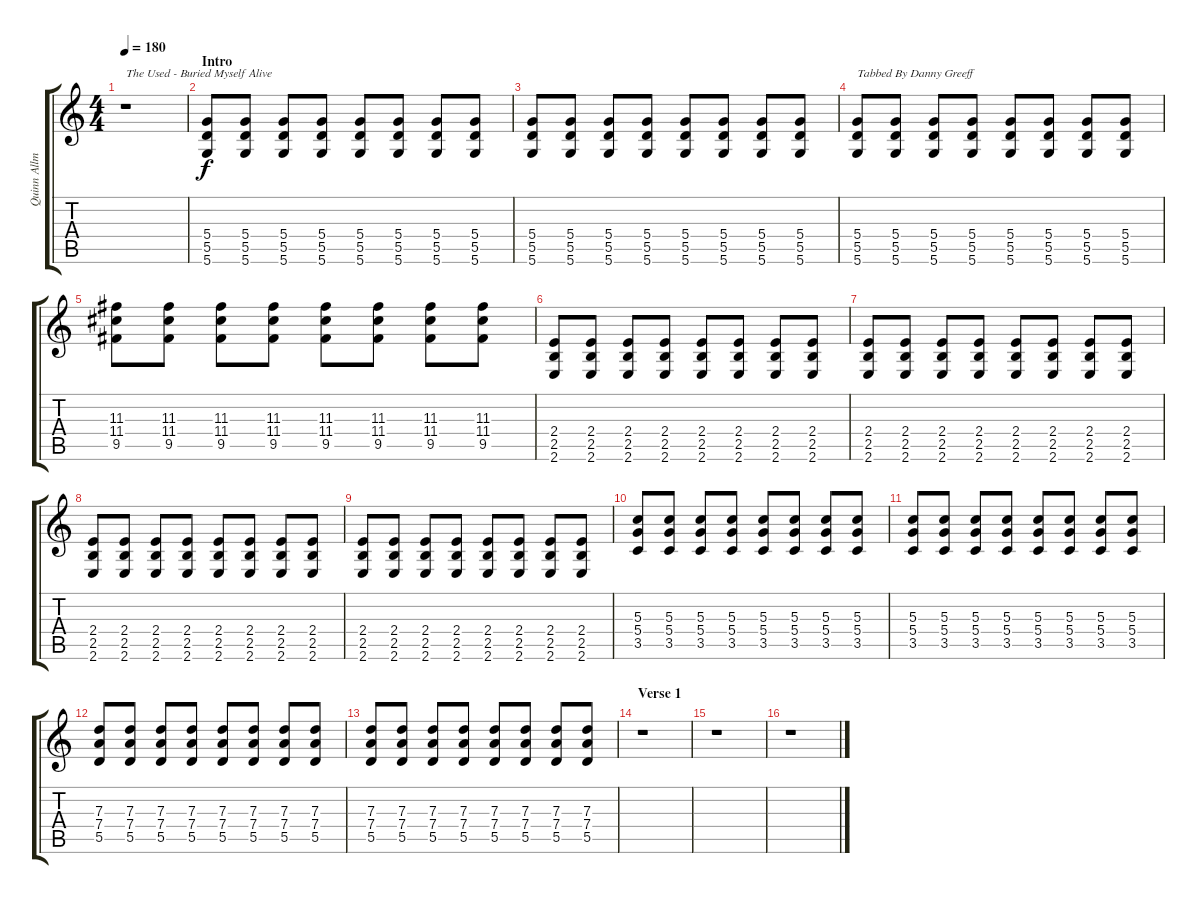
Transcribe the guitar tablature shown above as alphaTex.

\track ("Quinn Allman II" "Quinn Allm") {instrument distortionguitar}
\staff {score tabs}
\tuning (E4 B3 G3 D3 A2 D2) {hide}
\ts (4 4)
\tempo 180
\clef g2
\ks c
r.1{txt "The Used - Buried Myself Alive" dy f instrument distortionguitar} |
\section ("" "Intro")
(5.4 5.5 5.6).8 (5.4 5.5 5.6).8 (5.4 5.5 5.6).8 (5.4 5.5 5.6).8 (5.4 5.5 5.6).8 (5.4 5.5 5.6).8 (5.4 5.5 5.6).8 (5.4 5.5 5.6).8 |
(5.4 5.5 5.6).8 (5.4 5.5 5.6).8 (5.4 5.5 5.6).8 (5.4 5.5 5.6).8 (5.4 5.5 5.6).8 (5.4 5.5 5.6).8 (5.4 5.5 5.6).8 (5.4 5.5 5.6).8 |
(5.4 5.5 5.6).8{txt "Tabbed By Danny Greeff"} (5.4 5.5 5.6).8 (5.4 5.5 5.6).8 (5.4 5.5 5.6).8 (5.4 5.5 5.6).8 (5.4 5.5 5.6).8 (5.4 5.5 5.6).8 (5.4 5.5 5.6).8 |
(11.3 11.4 9.5).8 (11.3 11.4 9.5).8 (11.3 11.4 9.5).8 (11.3 11.4 9.5).8 (11.3 11.4 9.5).8 (11.3 11.4 9.5).8 (11.3 11.4 9.5).8 (11.3 11.4 9.5).8 |
(2.4 2.5 2.6).8 (2.4 2.5 2.6).8 (2.4 2.5 2.6).8 (2.4 2.5 2.6).8 (2.4 2.5 2.6).8 (2.4 2.5 2.6).8 (2.4 2.5 2.6).8 (2.4 2.5 2.6).8 |
(2.4 2.5 2.6).8 (2.4 2.5 2.6).8 (2.4 2.5 2.6).8 (2.4 2.5 2.6).8 (2.4 2.5 2.6).8 (2.4 2.5 2.6).8 (2.4 2.5 2.6).8 (2.4 2.5 2.6).8 |
(2.4 2.5 2.6).8 (2.4 2.5 2.6).8 (2.4 2.5 2.6).8 (2.4 2.5 2.6).8 (2.4 2.5 2.6).8 (2.4 2.5 2.6).8 (2.4 2.5 2.6).8 (2.4 2.5 2.6).8 |
(2.4 2.5 2.6).8 (2.4 2.5 2.6).8 (2.4 2.5 2.6).8 (2.4 2.5 2.6).8 (2.4 2.5 2.6).8 (2.4 2.5 2.6).8 (2.4 2.5 2.6).8 (2.4 2.5 2.6).8 |
(5.3 5.4 3.5).8 (5.3 5.4 3.5).8 (5.3 5.4 3.5).8 (5.3 5.4 3.5).8 (5.3 5.4 3.5).8 (5.3 5.4 3.5).8 (5.3 5.4 3.5).8 (5.3 5.4 3.5).8 |
(5.3 5.4 3.5).8 (5.3 5.4 3.5).8 (5.3 5.4 3.5).8 (5.3 5.4 3.5).8 (5.3 5.4 3.5).8 (5.3 5.4 3.5).8 (5.3 5.4 3.5).8 (5.3 5.4 3.5).8 |
(7.3 7.4 5.5).8 (7.3 7.4 5.5).8 (7.3 7.4 5.5).8 (7.3 7.4 5.5).8 (7.3 7.4 5.5).8 (7.3 7.4 5.5).8 (7.3 7.4 5.5).8 (7.3 7.4 5.5).8 |
(7.3 7.4 5.5).8 (7.3 7.4 5.5).8 (7.3 7.4 5.5).8 (7.3 7.4 5.5).8 (7.3 7.4 5.5).8 (7.3 7.4 5.5).8 (7.3 7.4 5.5).8 (7.3 7.4 5.5).8 |
\section ("" "Verse 1")
r.1 |
r.1 |
r.1
